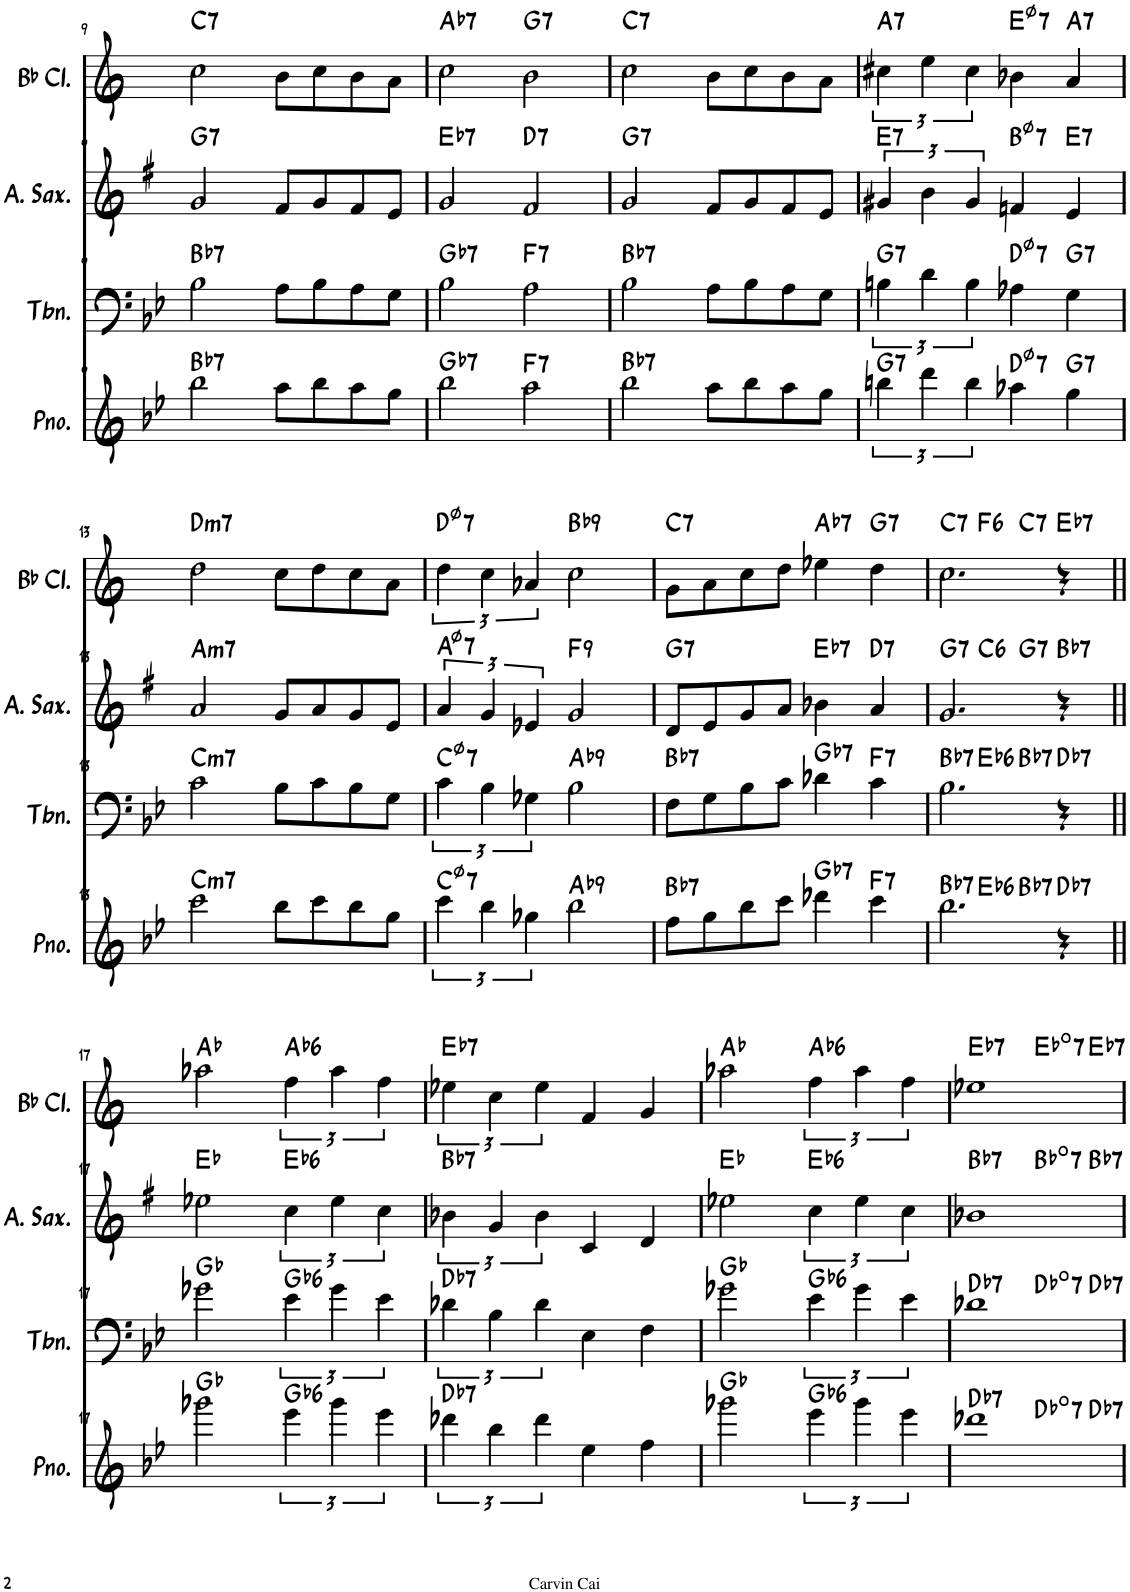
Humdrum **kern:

**kern	**harte	**kern	**harte	**kern	**harte	**kern	**harte
*part4	*part4	*part3	*part3	*part2	*part2	*part1	*part1
*staff4	*	*staff3	*	*staff2	*	*staff1	*
*I"钢琴	*	*I"长号	*	*I"中音萨克斯	*	*I"降B调单簧管	*
!!LO:PB:g=z
*clefG2	*	*clefF4	*	*clefG2	*	*clefG2	*
*	*	*	*	*Trd5c9	*	*Trd1c2	*
*k[b-e-]	*	*k[b-e-]	*	*k[f#]	*	*k[]	*
*M4/4	*	*M4/4	*	*M4/4	*	*M4/4	*
=9	=9	=9	=9	=9	=9	=9	=9
!	!LO:H:kt=7	!	!LO:H:kt=7	!	!LO:H:kt=7	!	!LO:H:kt=7
2bb-\	Bb:7	2B-\	Bb:7	2g/	G:7	2cc\	C:7
8aa\L	.	8A\L	.	8f#/L	.	8b\L	.
8bb-\	.	8B-\	.	8g/	.	8cc\	.
8aa\	.	8A\	.	8f#/	.	8b\	.
8gg\J	.	8G\J	.	8e/J	.	8a\J	.
=10	=10	=10	=10	=10	=10	=10	=10
!	!LO:H:kt=7	!	!LO:H:kt=7	!	!LO:H:kt=7	!	!LO:H:kt=7
2bb-\	Gb:7	2B-\	Gb:7	2g/	Eb:7	2cc\	Ab:7
!	!LO:H:kt=7	!	!LO:H:kt=7	!	!LO:H:kt=7	!	!LO:H:kt=7
2aa\	F:7	2A\	F:7	2f#/	D:7	2b\	G:7
=11	=11	=11	=11	=11	=11	=11	=11
!	!LO:H:kt=7	!	!LO:H:kt=7	!	!LO:H:kt=7	!	!LO:H:kt=7
2bb-\	Bb:7	2B-\	Bb:7	2g/	G:7	2cc\	C:7
8aa\L	.	8A\L	.	8f#/L	.	8b\L	.
8bb-\	.	8B-\	.	8g/	.	8cc\	.
8aa\	.	8A\	.	8f#/	.	8b\	.
8gg\J	.	8G\J	.	8e/J	.	8a\J	.
=12	=12	=12	=12	=12	=12	=12	=12
!	!LO:H:kt=7	!	!LO:H:kt=7	!	!LO:H:kt=7	!	!LO:H:kt=7
6bbn\	G:7	6Bn\	G:7	6g#X/	E:7	6cc#X\	A:7
6ddd\	.	6d\	.	6b\	.	6ee\	.
6bb\	.	6B\	.	6g#/	.	6cc#\	.
!	!LO:H:kt=7	!	!LO:H:kt=7	!	!LO:H:kt=7	!	!LO:H:kt=7
4aa-X\	D:hdim7	4A-X\	D:hdim7	4fn/	B:hdim7	4b-X\	E:hdim7
!	!LO:H:kt=7	!	!LO:H:kt=7	!	!LO:H:kt=7	!	!LO:H:kt=7
4gg\	G:7	4G\	G:7	4e/	E:7	4a/	A:7
!!LO:LB:g=z
=13	=13	=13	=13	=13	=13	=13	=13
!	!LO:H:kt=m7	!	!LO:H:kt=m7	!	!LO:H:kt=m7	!	!LO:H:kt=m7
2ccc\	C:min7	2c\	C:min7	2a/	A:min7	2dd\	D:min7
8bb-\L	.	8B-\L	.	8g/L	.	8cc\L	.
8ccc\	.	8c\	.	8a/	.	8dd\	.
8bb-\	.	8B-\	.	8g/	.	8cc\	.
8gg\J	.	8G\J	.	8e/J	.	8a\J	.
=14	=14	=14	=14	=14	=14	=14	=14
!	!LO:H:kt=7	!	!LO:H:kt=7	!	!LO:H:kt=7	!	!LO:H:kt=7
6ccc\	C:hdim7	6c\	C:hdim7	6a/	A:hdim7	6dd\	D:hdim7
6bb-\	.	6B-\	.	6g/	.	6cc\	.
6gg-X\	.	6G-X\	.	6e-X/	.	6a-X/	.
!	!LO:H:kt=9	!	!LO:H:kt=9	!	!LO:H:kt=9	!	!LO:H:kt=9
2bb-\	Ab:9	2B-\	Ab:9	2g/	F:9	2cc\	Bb:9
=15	=15	=15	=15	=15	=15	=15	=15
!	!LO:H:kt=7	!	!LO:H:kt=7	!	!LO:H:kt=7	!	!LO:H:kt=7
8ff\L	Bb:7	8F\L	Bb:7	8d/L	G:7	8g\L	C:7
8gg\	.	8G\	.	8e/	.	8a\	.
8bb-\	.	8B-\	.	8g/	.	8cc\	.
8ccc\J	.	8c\J	.	8a/J	.	8dd\J	.
!	!LO:H:kt=7	!	!LO:H:kt=7	!	!LO:H:kt=7	!	!LO:H:kt=7
4ddd-X\	Gb:7	4d-X\	Gb:7	4b-X\	Eb:7	4ee-X\	Ab:7
!	!LO:H:kt=7	!	!LO:H:kt=7	!	!LO:H:kt=7	!	!LO:H:kt=7
4ccc\	F:7	4c\	F:7	4a/	D:7	4dd\	G:7
=16	=16	=16	=16	=16	=16	=16	=16
!	!LO:H:kt=7	!	!LO:H:kt=7	!	!LO:H:kt=7	!	!LO:H:kt=7
*^	*	*^	*	*^	*	*^	*
*	*^	*	*	*^	*	*	*^	*	*	*^	*
2.bb-\	4ryy	2ryy	Bb:7	2.B-\	4ryy	2ryy	Bb:7	2.g/	4ryy	2ryy	G:7	2.cc\	4ryy	2ryy	C:7
!	!	!	!LO:H:kt=6	!	!	!	!LO:H:kt=6	!	!	!	!LO:H:kt=6	!	!	!	!LO:H:kt=6
.	2.ryy	.	Eb:maj6	.	2.ryy	.	Eb:maj6	.	2.ryy	.	C:maj6	.	2.ryy	.	F:maj6
!	!	!	!LO:H:kt=7	!	!	!	!LO:H:kt=7	!	!	!	!LO:H:kt=7	!	!	!	!LO:H:kt=7
.	.	2ryy	Bb:7	.	.	2ryy	Bb:7	.	.	2ryy	G:7	.	.	2ryy	C:7
!	!	!	!LO:H:kt=7	!	!	!	!LO:H:kt=7	!	!	!	!LO:H:kt=7	!	!	!	!LO:H:kt=7
4r	.	.	Db:7	4r	.	.	Db:7	4r	.	.	Bb:7	4r	.	.	Eb:7
*v	*v	*v	*	*	*	*	*	*v	*v	*v	*	*v	*v	*v	*
*	*	*v	*v	*v	*	*	*	*	*
!!LO:LB:g=z
=17||	=17||	=17||	=17||	=17||	=17||	=17||	=17||
2ggg-X\	Gb:maj	2g-X\	Gb:maj	2ee-X\	Eb:maj	2aa-X\	Ab:maj
!	!LO:H:kt=6	!	!LO:H:kt=6	!	!LO:H:kt=6	!	!LO:H:kt=6
6eee-\	Gb:maj6	6e-\	Gb:maj6	6cc\	Eb:maj6	6ff\	Ab:maj6
6ggg-\	.	6g-\	.	6ee-\	.	6aa-\	.
6eee-\	.	6e-\	.	6cc\	.	6ff\	.
=18	=18	=18	=18	=18	=18	=18	=18
!	!LO:H:kt=7	!	!LO:H:kt=7	!	!LO:H:kt=7	!	!LO:H:kt=7
6ddd-X\	Db:7	6d-X\	Db:7	6b-X\	Bb:7	6ee-X\	Eb:7
6bb-\	.	6B-\	.	6g/	.	6cc\	.
6ddd-\	.	6d-\	.	6b-\	.	6ee-\	.
4ee-\	.	4E-\	.	4c/	.	4f/	.
4ff\	.	4F\	.	4d/	.	4g/	.
=19	=19	=19	=19	=19	=19	=19	=19
2ggg-X\	Gb:maj	2g-X\	Gb:maj	2ee-X\	Eb:maj	2aa-X\	Ab:maj
!	!LO:H:kt=6	!	!LO:H:kt=6	!	!LO:H:kt=6	!	!LO:H:kt=6
6eee-\	Gb:maj6	6e-\	Gb:maj6	6cc\	Eb:maj6	6ff\	Ab:maj6
6ggg-\	.	6g-\	.	6ee-\	.	6aa-\	.
6eee-\	.	6e-\	.	6cc\	.	6ff\	.
=20	=20	=20	=20	=20	=20	=20	=20
!	!LO:H:kt=7	!	!LO:H:kt=7	!	!LO:H:kt=7	!	!LO:H:kt=7
*^	*	*^	*	*^	*	*^	*
*	*^	*	*	*^	*	*	*^	*	*	*^	*
1ddd-X	2ryy	2.ryy	Db:7	1d-X	2ryy	2.ryy	Db:7	1b-X	2ryy	2.ryy	Bb:7	1ee-X	2ryy	2.ryy	Eb:7
!	!	!	!LO:H:kt=7	!	!	!	!LO:H:kt=7	!	!	!	!LO:H:kt=7	!	!	!	!LO:H:kt=7
.	2ryy	.	Db:dim7	.	2ryy	.	Db:dim7	.	2ryy	.	Bb:dim7	.	2ryy	.	Eb:dim7
!	!	!	!LO:H:kt=7	!	!	!	!LO:H:kt=7	!	!	!	!LO:H:kt=7	!	!	!	!LO:H:kt=7
.	.	4ryy	Db:7	.	.	4ryy	Db:7	.	.	4ryy	Bb:7	.	.	4ryy	Eb:7
*v	*v	*v	*	*	*	*	*	*v	*v	*v	*	*v	*v	*v	*
*	*	*v	*v	*v	*	*	*	*	*
=	=	=	=	=	=	=	=
*-	*-	*-	*-	*-	*-	*-	*-
